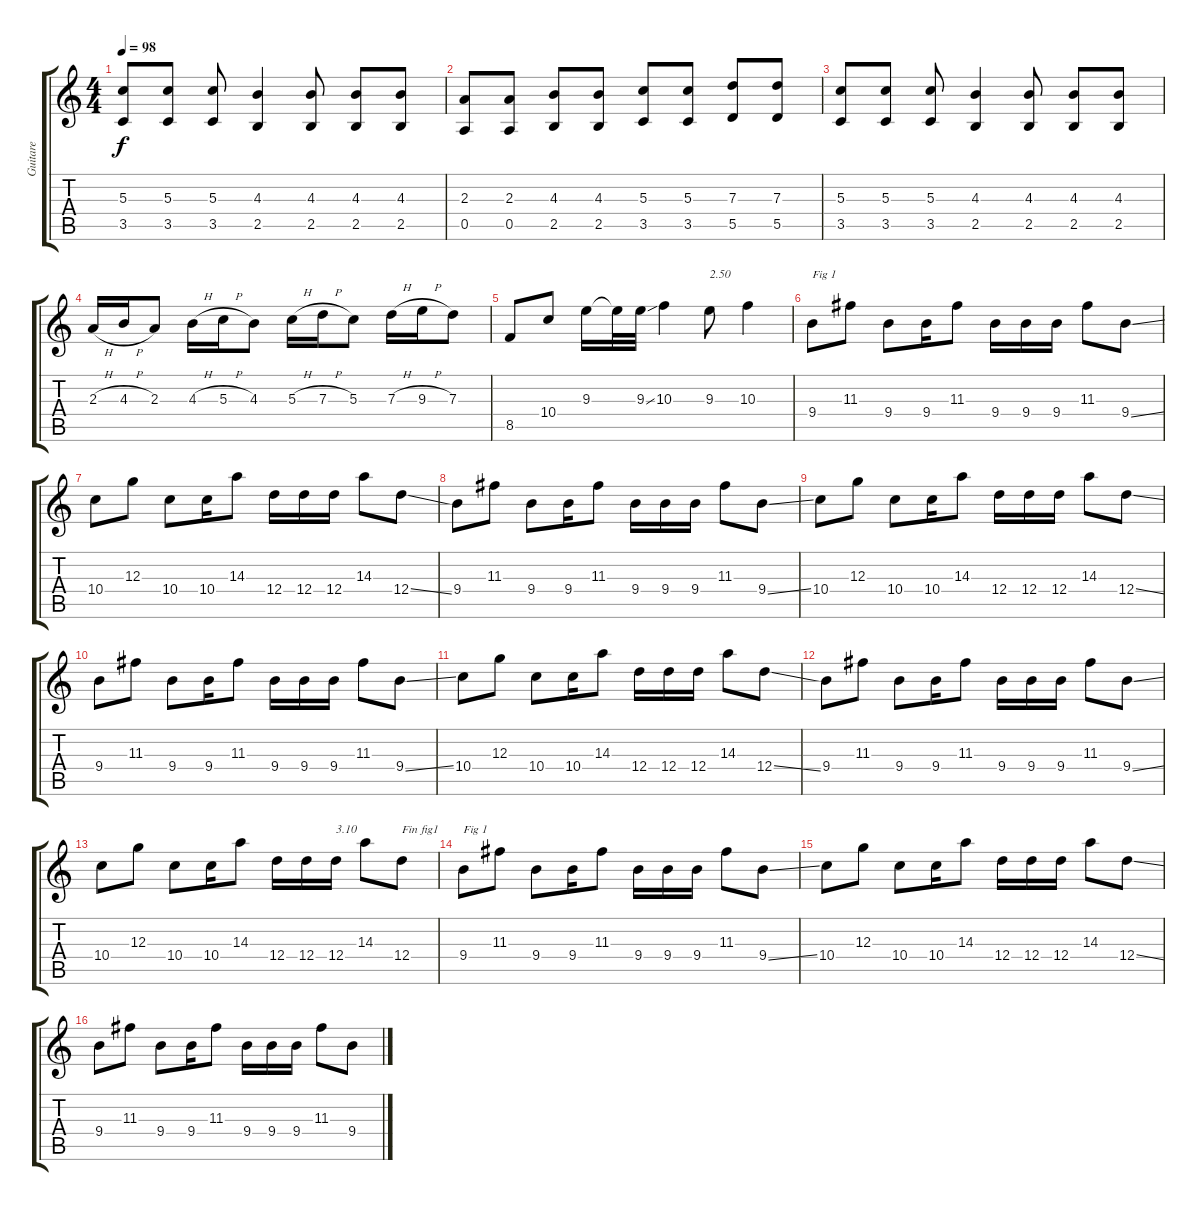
\track ("Guitare" "Guitare") {instrument distortionguitar}
\staff {score tabs}
\tuning (E4 B3 G3 D3 A2 E2) {hide}
\ts (4 4)
\tempo 98
\clef g2
\ks c
(5.3 3.5).8{dy f} (5.3 3.5).8 (5.3 3.5).8 (4.3 2.5).4 (4.3 2.5).8 (4.3 2.5).8 (4.3 2.5).8 |
(2.3 0.5).8 (2.3 0.5).8 (4.3 2.5).8 (4.3 2.5).8 (5.3 3.5).8 (5.3 3.5).8 (7.3 5.5).8 (7.3 5.5).8 |
(5.3 3.5).8 (5.3 3.5).8 (5.3 3.5).8 (4.3 2.5).4 (4.3 2.5).8 (4.3 2.5).8 (4.3 2.5).8 |
2.3{h}.16 4.3{h}.16 2.3.8 4.3{h}.16 5.3{h}.16 4.3.8 5.3{h}.16 7.3{h}.16 5.3.8 7.3{h}.16 9.3{h}.16 7.3.8 |
8.5.8 10.4.8 9.3.16 9.3{t}.32 9.3{ss}.32 10.3.4 9.3.8{txt "2.50"} 10.3.4 |
9.4.8{txt "Fig 1"} 11.3.8 9.4.8 9.4.16 11.3.8 9.4.16 9.4.16 9.4.16 11.3.8 9.4{ss}.8 |
10.4.8 12.3.8 10.4.8 10.4.16 14.3.8 12.4.16 12.4.16 12.4.16 14.3.8 12.4{ss}.8 |
9.4.8 11.3.8 9.4.8 9.4.16 11.3.8 9.4.16 9.4.16 9.4.16 11.3.8 9.4{ss}.8 |
10.4.8 12.3.8 10.4.8 10.4.16 14.3.8 12.4.16 12.4.16 12.4.16 14.3.8 12.4{ss}.8 |
9.4.8 11.3.8 9.4.8 9.4.16 11.3.8 9.4.16 9.4.16 9.4.16 11.3.8 9.4{ss}.8 |
10.4.8 12.3.8 10.4.8 10.4.16 14.3.8 12.4.16 12.4.16 12.4.16 14.3.8 12.4{ss}.8 |
9.4.8 11.3.8 9.4.8 9.4.16 11.3.8 9.4.16 9.4.16 9.4.16 11.3.8 9.4{ss}.8 |
10.4.8 12.3.8 10.4.8 10.4.16 14.3.8 12.4.16 12.4.16 12.4.16{txt "3.10"} 14.3.8 12.4.8{txt "Fin fig1"} |
9.4.8{txt "Fig 1"} 11.3.8 9.4.8 9.4.16 11.3.8 9.4.16 9.4.16 9.4.16 11.3.8 9.4{ss}.8 |
10.4.8 12.3.8 10.4.8 10.4.16 14.3.8 12.4.16 12.4.16 12.4.16 14.3.8 12.4{ss}.8 |
9.4.8 11.3.8 9.4.8 9.4.16 11.3.8 9.4.16 9.4.16 9.4.16 11.3.8 9.4{ss}.8
